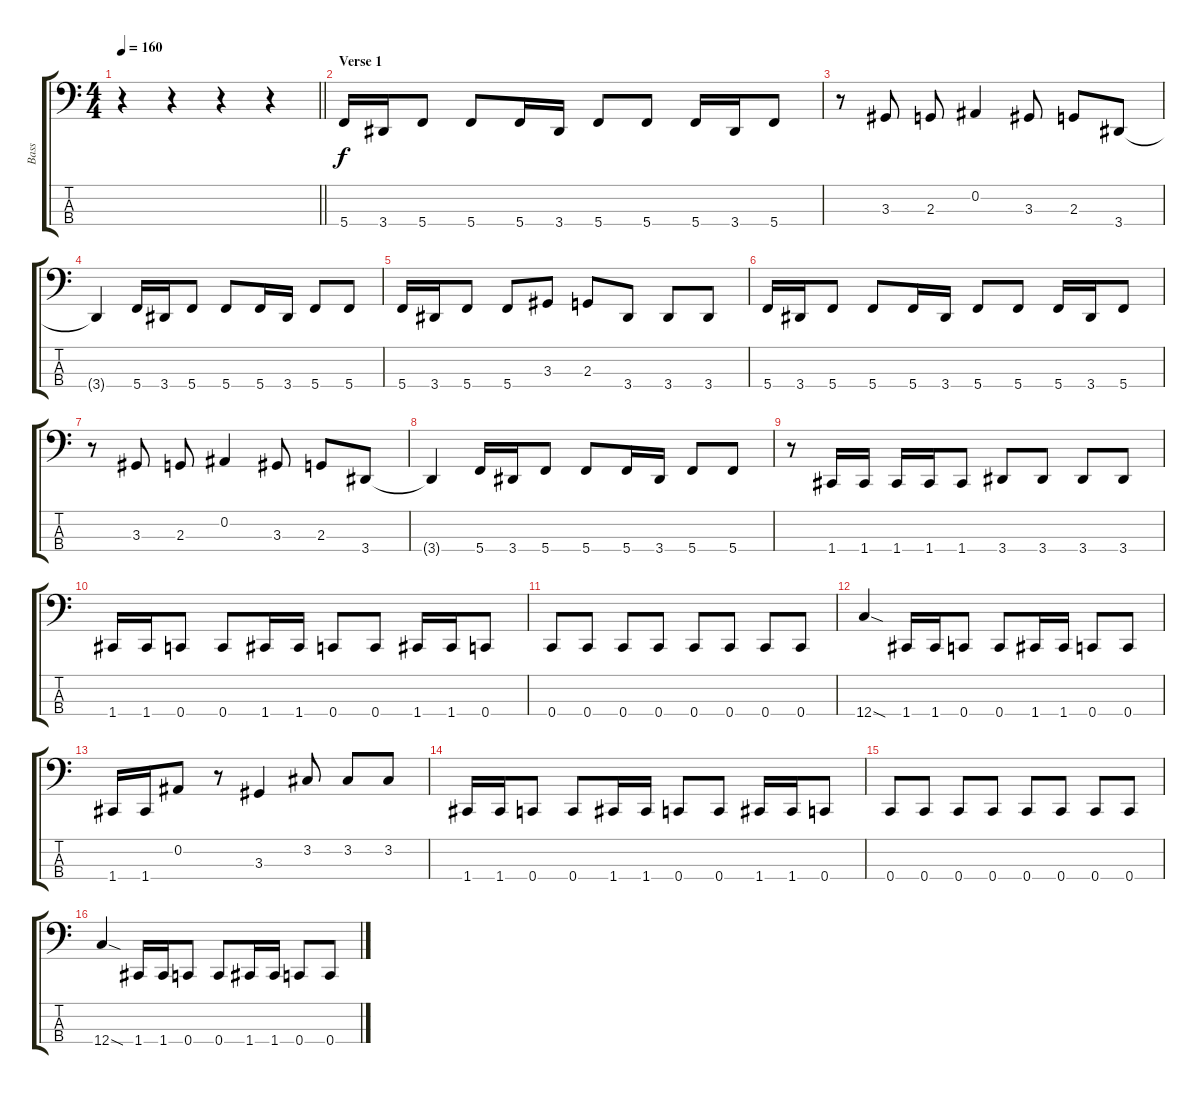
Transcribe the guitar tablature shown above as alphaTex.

\track ("Bass" "Bass") {instrument electricbasspick}
\staff {score tabs}
\tuning (Eb2 Bb1 F1 C1) {hide}
\ts (4 4)
\tempo 160
\clef f4
\barLineRight lightlight
\ks c
r.4{dy f} r.4 r.4 r.4 |
\section ("" "Verse 1")
5.4.16 3.4.16 5.4.8 5.4.8 5.4.16 3.4.16 5.4.8 5.4.8 5.4.16 3.4.16 5.4.8 |
r.8 3.3.8 2.3.8 0.2.4 3.3.8 2.3.8 3.4.8 |
3.4{t}.4 5.4.16 3.4.16 5.4.8 5.4.8 5.4.16 3.4.16 5.4.8 5.4.8 |
5.4.16 3.4.16 5.4.8 5.4.8 3.3.8 2.3.8 3.4.8 3.4.8 3.4.8 |
5.4.16 3.4.16 5.4.8 5.4.8 5.4.16 3.4.16 5.4.8 5.4.8 5.4.16 3.4.16 5.4.8 |
r.8 3.3.8 2.3.8 0.2.4 3.3.8 2.3.8 3.4.8 |
3.4{t}.4 5.4.16 3.4.16 5.4.8 5.4.8 5.4.16 3.4.16 5.4.8 5.4.8 |
r.8 1.4.16 1.4.16 1.4.16 1.4.16 1.4.8 3.4.8 3.4.8 3.4.8 3.4.8 |
1.4.16 1.4.16 0.4.8 0.4.8 1.4.16 1.4.16 0.4.8 0.4.8 1.4.16 1.4.16 0.4.8 |
0.4.8 0.4.8 0.4.8 0.4.8 0.4.8 0.4.8 0.4.8 0.4.8 |
12.4{sod}.4 1.4.16 1.4.16 0.4.8 0.4.8 1.4.16 1.4.16 0.4.8 0.4.8 |
1.4.16 1.4.16 0.2.8 r.8 3.3.4 3.2.8 3.2.8 3.2.8 |
1.4.16 1.4.16 0.4.8 0.4.8 1.4.16 1.4.16 0.4.8 0.4.8 1.4.16 1.4.16 0.4.8 |
0.4.8 0.4.8 0.4.8 0.4.8 0.4.8 0.4.8 0.4.8 0.4.8 |
12.4{sod}.4 1.4.16 1.4.16 0.4.8 0.4.8 1.4.16 1.4.16 0.4.8 0.4.8
